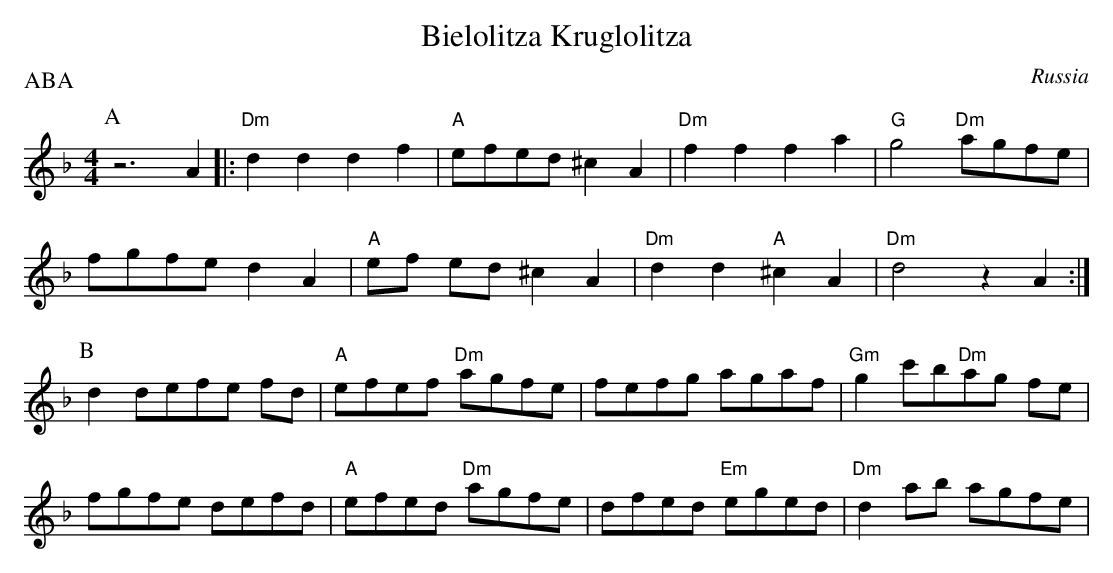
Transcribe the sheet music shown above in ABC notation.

X:1
T:Bielolitza Kruglolitza
O:Russia
P:ABA
L:1/8
M:4/4
K:Dm
P:A
z6 A2 |: "Dm"d2 d2 d2 f2 | "A"efed ^c2 A2 | "Dm"f2 f2 f2 a2 | "G"g4 "Dm"agfe |
 fgfe d2 A2 | "A"ef ed ^c2 A2 | "Dm"d2 d2 "A"^c2 A2 | "Dm"d4 z2 A2 :|
P:B
d2 defe fd | "A"efef "Dm"agfe | fefg agaf | "Gm"g2 c'b"Dm"ag fe |
fgfe defd | "A"efed "Dm"agfe | dfed "Em"eged | "Dm"d2 ab agfe |
